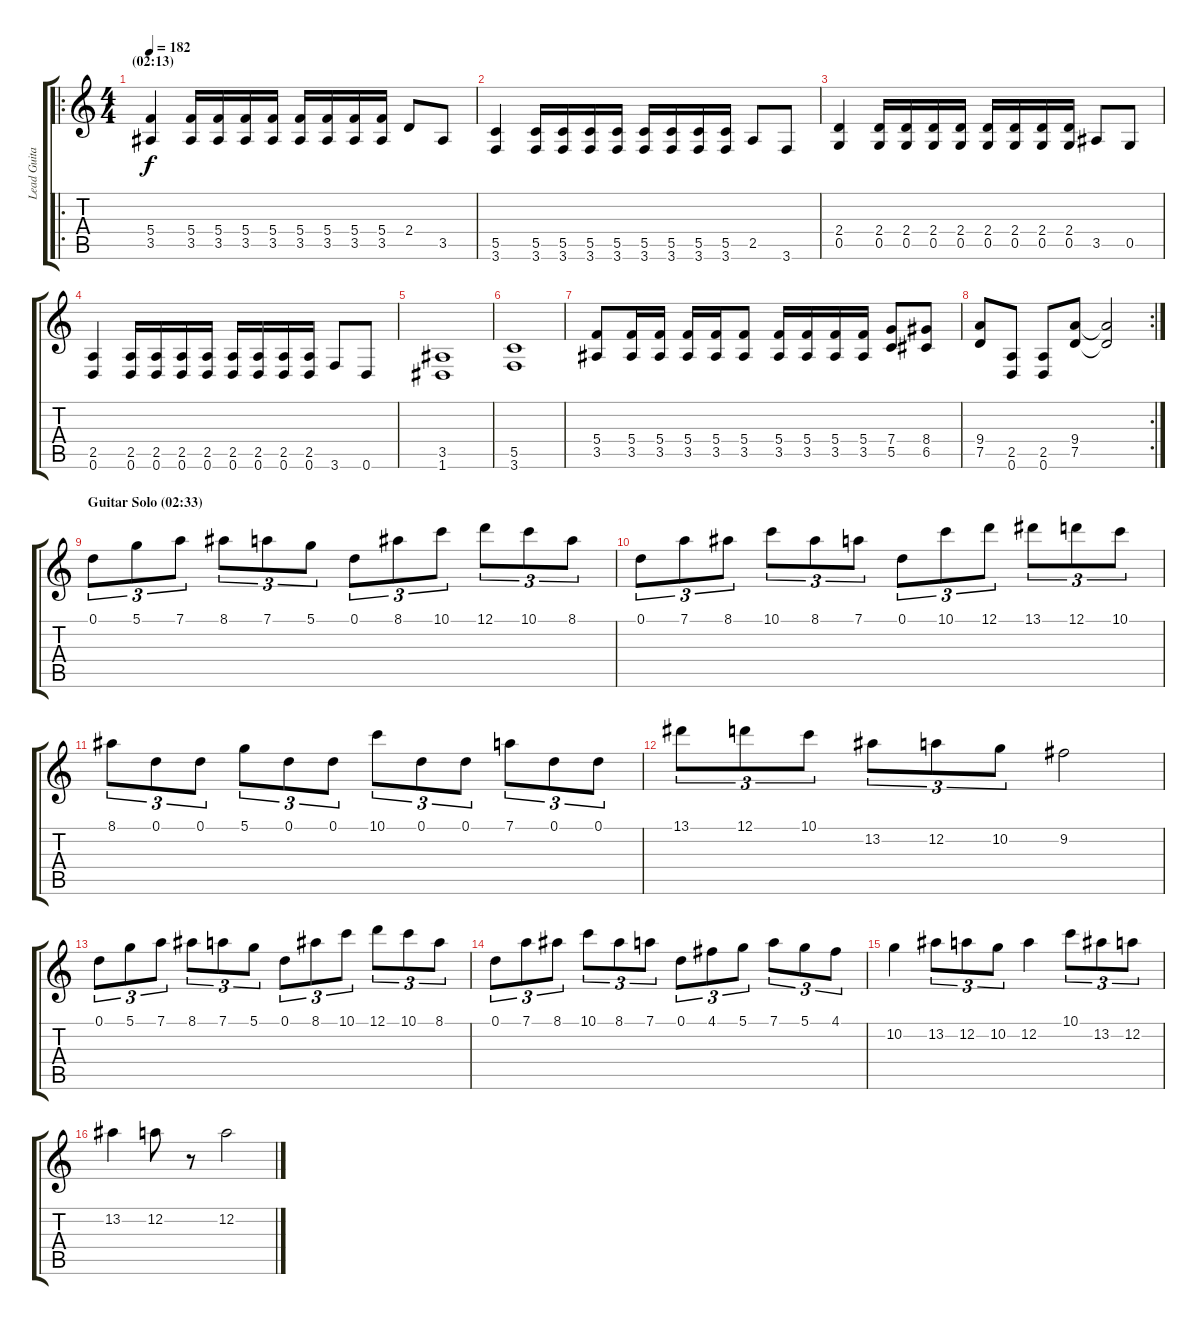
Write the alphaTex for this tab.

\track ("Lead Guitar" "Lead Guita") {instrument distortionguitar}
\staff {score tabs}
\tuning (D4 A3 F3 C3 G2 D2) {hide}
\ro
\ts (4 4)
\section ("" "(02:13)")
\tempo 182
\clef g2
\ks c
(5.4 3.5).4{dy f} (5.4 3.5).16 (5.4 3.5).16 (5.4 3.5).16 (5.4 3.5).16 (5.4 3.5).16 (5.4 3.5).16 (5.4 3.5).16 (5.4 3.5).16 2.4.8 3.5.8 |
(5.5 3.6).4 (5.5 3.6).16 (5.5 3.6).16 (5.5 3.6).16 (5.5 3.6).16 (5.5 3.6).16 (5.5 3.6).16 (5.5 3.6).16 (5.5 3.6).16 2.5.8 3.6.8 |
(2.4 0.5).4 (2.4 0.5).16 (2.4 0.5).16 (2.4 0.5).16 (2.4 0.5).16 (2.4 0.5).16 (2.4 0.5).16 (2.4 0.5).16 (2.4 0.5).16 3.5.8 0.5.8 |
(2.5 0.6).4 (2.5 0.6).16 (2.5 0.6).16 (2.5 0.6).16 (2.5 0.6).16 (2.5 0.6).16 (2.5 0.6).16 (2.5 0.6).16 (2.5 0.6).16 3.6.8 0.6.8 |
(3.5 1.6).1 |
(5.5 3.6).1 |
(5.4 3.5).8 (5.4 3.5).16 (5.4 3.5).16 (5.4 3.5).16 (5.4 3.5).16 (5.4 3.5).8 (5.4 3.5).16 (5.4 3.5).16 (5.4 3.5).16 (5.4 3.5).16 (7.4 5.5).8 (8.4 6.5).8 |
\rc 2
(9.4 7.5).8 (2.5 0.6).8 (2.5 0.6).8 (9.4 7.5).8 (9.4{t} 7.5{t}).2 |
\section ("" "Guitar Solo (02:33)")
0.1.8{tu (3 2)} 5.1.8{tu (3 2)} 7.1.8{tu (3 2)} 8.1.8{tu (3 2)} 7.1.8{tu (3 2)} 5.1.8{tu (3 2)} 0.1.8{tu (3 2)} 8.1.8{tu (3 2)} 10.1.8{tu (3 2)} 12.1.8{tu (3 2)} 10.1.8{tu (3 2)} 8.1.8{tu (3 2)} |
0.1.8{tu (3 2)} 7.1.8{tu (3 2)} 8.1.8{tu (3 2)} 10.1.8{tu (3 2)} 8.1.8{tu (3 2)} 7.1.8{tu (3 2)} 0.1.8{tu (3 2)} 10.1.8{tu (3 2)} 12.1.8{tu (3 2)} 13.1.8{tu (3 2)} 12.1.8{tu (3 2)} 10.1.8{tu (3 2)} |
8.1.8{tu (3 2)} 0.1.8{tu (3 2)} 0.1.8{tu (3 2)} 5.1.8{tu (3 2)} 0.1.8{tu (3 2)} 0.1.8{tu (3 2)} 10.1.8{tu (3 2)} 0.1.8{tu (3 2)} 0.1.8{tu (3 2)} 7.1.8{tu (3 2)} 0.1.8{tu (3 2)} 0.1.8{tu (3 2)} |
13.1.8{tu (3 2)} 12.1.8{tu (3 2)} 10.1.8{tu (3 2)} 13.2.8{tu (3 2)} 12.2.8{tu (3 2)} 10.2.8{tu (3 2)} 9.2.2 |
0.1.8{tu (3 2)} 5.1.8{tu (3 2)} 7.1.8{tu (3 2)} 8.1.8{tu (3 2)} 7.1.8{tu (3 2)} 5.1.8{tu (3 2)} 0.1.8{tu (3 2)} 8.1.8{tu (3 2)} 10.1.8{tu (3 2)} 12.1.8{tu (3 2)} 10.1.8{tu (3 2)} 8.1.8{tu (3 2)} |
0.1.8{tu (3 2)} 7.1.8{tu (3 2)} 8.1.8{tu (3 2)} 10.1.8{tu (3 2)} 8.1.8{tu (3 2)} 7.1.8{tu (3 2)} 0.1.8{tu (3 2)} 4.1.8{tu (3 2)} 5.1.8{tu (3 2)} 7.1.8{tu (3 2)} 5.1.8{tu (3 2)} 4.1.8{tu (3 2)} |
10.2.4 13.2.8{tu (3 2)} 12.2.8{tu (3 2)} 10.2.8{tu (3 2)} 12.2.4 10.1.8{tu (3 2)} 13.2.8{tu (3 2)} 12.2.8{tu (3 2)} |
13.2.4 12.2.8 r.8 12.2.2
